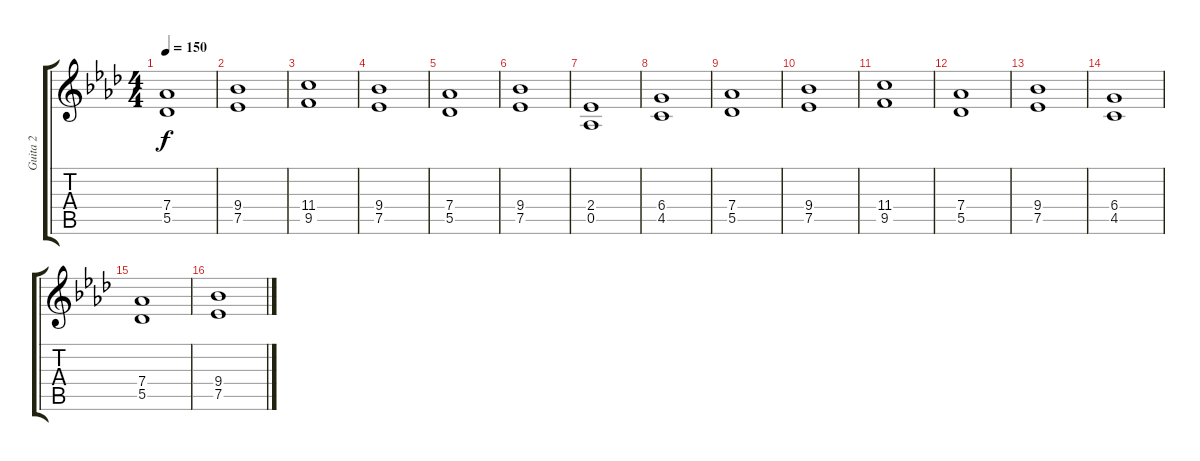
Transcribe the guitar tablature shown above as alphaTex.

\track ("Guita 2" "Guita 2") {instrument distortionguitar}
\staff {score tabs}
\tuning (Eb4 Bb3 Gb3 Db3 Ab2 Eb2) {hide}
\ts (4 4)
\tempo 150
\clef g2
\ks fminor
(7.4 5.5).1{dy f} |
(9.4 7.5).1 |
(11.4 9.5).1 |
(9.4 7.5).1 |
(7.4 5.5).1 |
(9.4 7.5).1 |
(2.4 0.5).1 |
(6.4 4.5).1 |
(7.4 5.5).1 |
(9.4 7.5).1 |
(11.4 9.5).1 |
(7.4 5.5).1 |
(9.4 7.5).1 |
(6.4 4.5).1 |
(7.4 5.5).1 |
(9.4 7.5).1
